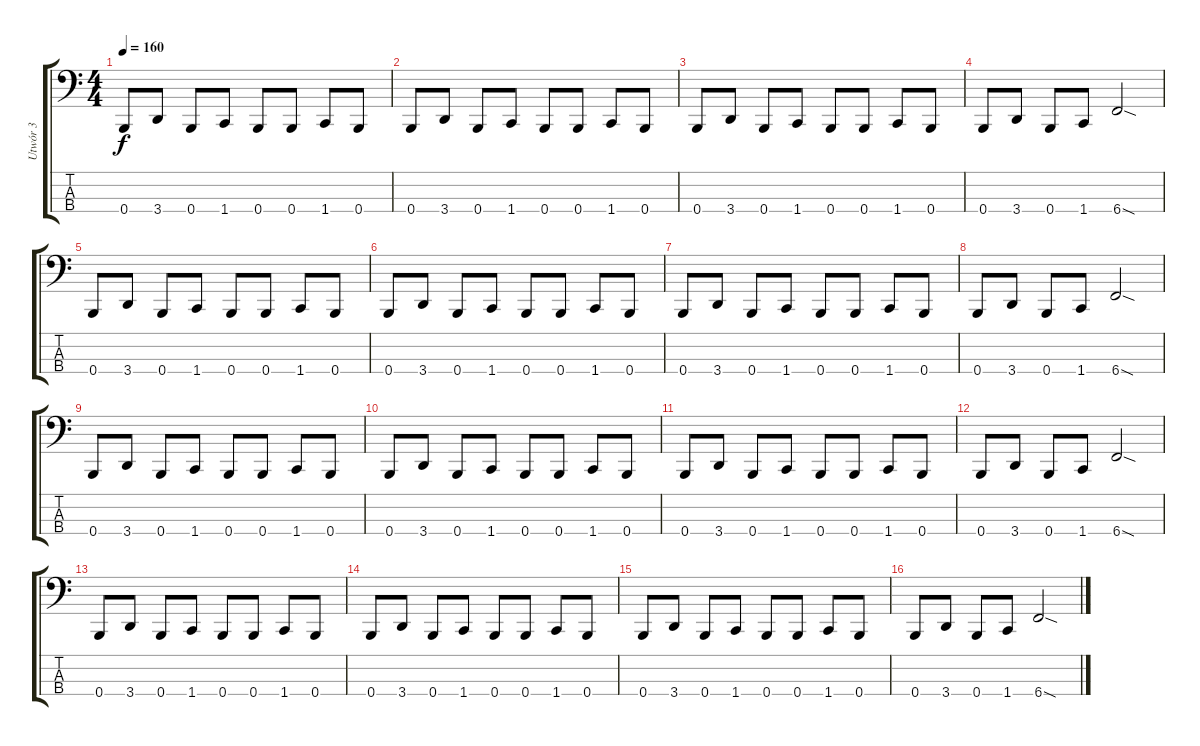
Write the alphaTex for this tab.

\track ("Utwór 3" "Utwór 3") {instrument electricbasspick}
\staff {score tabs}
\tuning (E2 B1 Gb1 B0) {hide}
\ts (4 4)
\tempo 160
\clef f4
\ks c
0.4.8{dy f instrument electricbasspick} 3.4.8 0.4.8 1.4.8 0.4.8 0.4.8 1.4.8 0.4.8 |
0.4.8 3.4.8 0.4.8 1.4.8 0.4.8 0.4.8 1.4.8 0.4.8 |
0.4.8 3.4.8 0.4.8 1.4.8 0.4.8 0.4.8 1.4.8 0.4.8 |
0.4.8 3.4.8 0.4.8 1.4.8 6.4{sod}.2 |
0.4.8 3.4.8 0.4.8 1.4.8 0.4.8 0.4.8 1.4.8 0.4.8 |
0.4.8 3.4.8 0.4.8 1.4.8 0.4.8 0.4.8 1.4.8 0.4.8 |
0.4.8 3.4.8 0.4.8 1.4.8 0.4.8 0.4.8 1.4.8 0.4.8 |
0.4.8 3.4.8 0.4.8 1.4.8 6.4{sod}.2 |
0.4.8 3.4.8 0.4.8 1.4.8 0.4.8 0.4.8 1.4.8 0.4.8 |
0.4.8 3.4.8 0.4.8 1.4.8 0.4.8 0.4.8 1.4.8 0.4.8 |
0.4.8 3.4.8 0.4.8 1.4.8 0.4.8 0.4.8 1.4.8 0.4.8 |
0.4.8 3.4.8 0.4.8 1.4.8 6.4{sod}.2 |
0.4.8 3.4.8 0.4.8 1.4.8 0.4.8 0.4.8 1.4.8 0.4.8 |
0.4.8 3.4.8 0.4.8 1.4.8 0.4.8 0.4.8 1.4.8 0.4.8 |
0.4.8 3.4.8 0.4.8 1.4.8 0.4.8 0.4.8 1.4.8 0.4.8 |
0.4.8 3.4.8 0.4.8 1.4.8 6.4{sod}.2
